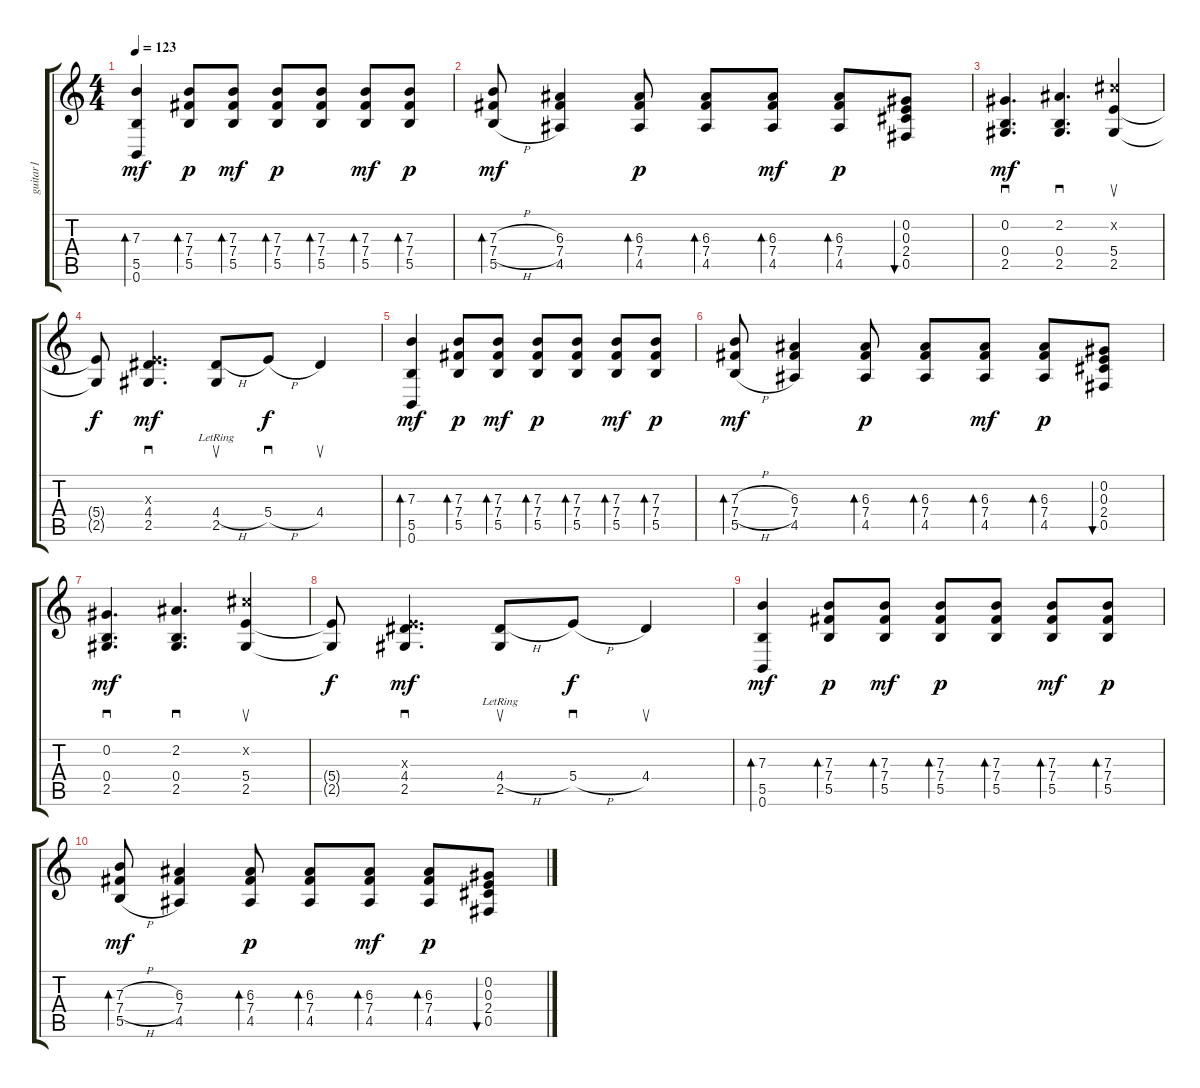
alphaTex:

\track ("guitar1" "guitar1") {instrument acousticguitarsteel}
\staff {score tabs}
\tuning (Db4 Ab3 E3 B2 Gb2 B1) {hide}
\ts (4 4)
\tempo 123
\clef g2
\ks c
(7.3 5.5 0.6).4{bd 60 dy mf} (7.3 7.4 5.5).8{bd 60 dy p} (7.3 7.4 5.5).8{bd 60 dy mf} (7.3 7.4 5.5).8{bd 60 dy p} (7.3 7.4 5.5).8{bd 60} (7.3 7.4 5.5).8{bd 60 dy mf} (7.3 7.4 5.5).8{bd 60 dy p} |
(7.3{h} 7.4{h} 5.5{h}).8{bd 60 dy mf} (6.3 7.4 4.5).4 (6.3 7.4 4.5).8{bd 60 dy p} (6.3 7.4 4.5).8{bd 60} (6.3 7.4 4.5).8{bd 60 dy mf} (6.3 7.4 4.5).8{bd 60 dy p} (0.2 0.3 2.4 0.5).8{bu 60} |
(0.2 0.4 2.5).4{d sd dy mf} (2.2 0.4 2.5).4{d sd} (5.2{x} 5.4 2.5).4{su} |
(5.4{t} 2.5{t}).8{dy f} (0.3{x} 4.4 2.5).4{d sd dy mf} (4.4{h} 2.5{lr}).8{su} 5.4{h}.8{sd dy f} 4.4.4{su} |
(7.3 5.5 0.6).4{bd 60 dy mf} (7.3 7.4 5.5).8{bd 60 dy p} (7.3 7.4 5.5).8{bd 60 dy mf} (7.3 7.4 5.5).8{bd 60 dy p} (7.3 7.4 5.5).8{bd 60} (7.3 7.4 5.5).8{bd 60 dy mf} (7.3 7.4 5.5).8{bd 60 dy p} |
(7.3{h} 7.4{h} 5.5{h}).8{bd 60 dy mf} (6.3 7.4 4.5).4 (6.3 7.4 4.5).8{bd 60 dy p} (6.3 7.4 4.5).8{bd 60} (6.3 7.4 4.5).8{bd 60 dy mf} (6.3 7.4 4.5).8{bd 60 dy p} (0.2 0.3 2.4 0.5).8{bu 60} |
(0.2 0.4 2.5).4{d sd dy mf} (2.2 0.4 2.5).4{d sd} (5.2{x} 5.4 2.5).4{su} |
(5.4{t} 2.5{t}).8{dy f} (0.3{x} 4.4 2.5).4{d sd dy mf} (4.4{h} 2.5{lr}).8{su} 5.4{h}.8{sd dy f} 4.4.4{su} |
(7.3 5.5 0.6).4{bd 60 dy mf} (7.3 7.4 5.5).8{bd 60 dy p} (7.3 7.4 5.5).8{bd 60 dy mf} (7.3 7.4 5.5).8{bd 60 dy p} (7.3 7.4 5.5).8{bd 60} (7.3 7.4 5.5).8{bd 60 dy mf} (7.3 7.4 5.5).8{bd 60 dy p} |
(7.3{h} 7.4{h} 5.5{h}).8{bd 60 dy mf} (6.3 7.4 4.5).4 (6.3 7.4 4.5).8{bd 60 dy p} (6.3 7.4 4.5).8{bd 60} (6.3 7.4 4.5).8{bd 60 dy mf} (6.3 7.4 4.5).8{bd 60 dy p} (0.2 0.3 2.4 0.5).8{bu 60}
